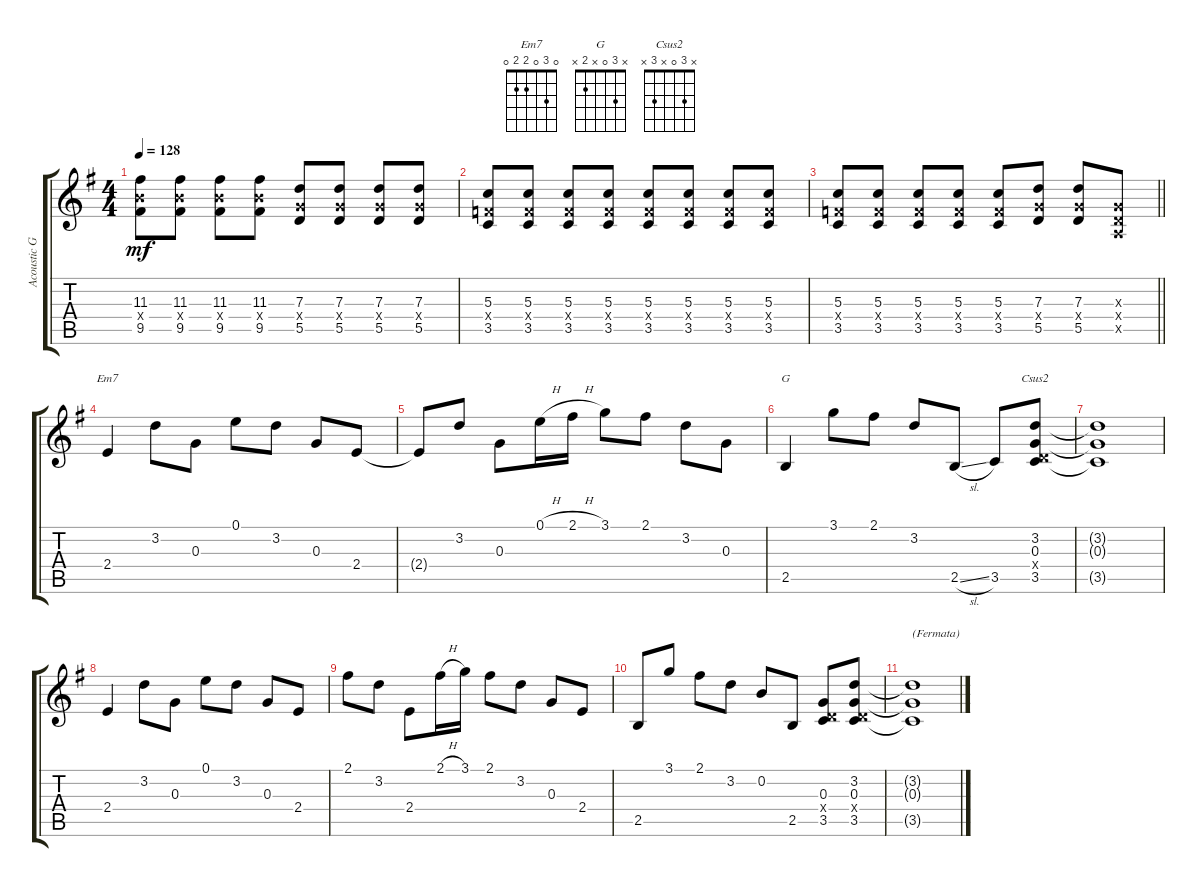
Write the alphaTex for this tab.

\track ("Acoustic Guitar 1" "Acoustic G") {instrument acousticguitarsteel}
\staff {score tabs}
\tuning (E4 B3 G3 D3 A2 E2) {hide}
\chord ("Em7" 0 3 0 2 2 0)
\chord ("G" x 3 0 x 2 x)
\chord ("Csus2" x 3 0 x 3 x)
\ts (4 4)
\tempo 128
\clef g2
\ks eminor
(11.3 9.4{x} 9.5).8{dy mf} (11.3 9.4{x} 9.5).8 (11.3 9.4{x} 9.5).8 (11.3 9.4{x} 9.5).8 (7.3 5.4{x} 5.5).8 (7.3 5.4{x} 5.5).8 (7.3 5.4{x} 5.5).8 (7.3 5.4{x} 5.5).8 |
(5.3 3.4{x} 3.5).8 (5.3 3.4{x} 3.5).8 (5.3 3.4{x} 3.5).8 (5.3 3.4{x} 3.5).8 (5.3 3.4{x} 3.5).8 (5.3 3.4{x} 3.5).8 (5.3 3.4{x} 3.5).8 (5.3 3.4{x} 3.5).8 |
\barLineRight lightlight
(5.3 3.4{x} 3.5).8 (5.3 3.4{x} 3.5).8 (5.3 3.4{x} 3.5).8 (5.3 3.4{x} 3.5).8 (5.3 3.4{x} 3.5).8 (7.3 5.4{x} 5.5).8 (7.3 5.4{x} 5.5).8 (0.3{x} 0.4{x} 0.5{x}).8 |
2.4.4{ch "Em7"} 3.2.8 0.3.8 0.1.8 3.2.8 0.3.8 2.4.8 |
2.4{t}.8 3.2.8 0.3.8 0.1{h}.16 2.1{h}.16 3.1.8 2.1.8 3.2.8 0.3.8 |
2.5.4{ch "G"} 3.1.8 2.1.8 3.2.8 2.5{sl}.8 3.5.8 (3.2 0.3 0.4{x} 3.5).8{ch "Csus2"} |
(3.2{t} 0.3{t} 3.5{t}).1 |
2.4.4 3.2.8 0.3.8 0.1.8 3.2.8 0.3.8 2.4.8 |
2.1.8 3.2.8 2.4.8 2.1{h}.16 3.1.16 2.1.8 3.2.8 0.3.8 2.4.8 |
2.5.8 3.1.8 2.1.8 3.2.8 0.2.8 2.5.8 (0.3 0.4{x} 3.5).8 (3.2 0.3 0.4{x} 3.5).8 |
(3.2{t} 0.3{t} 3.5{t}).1{txt "(Fermata)"}
